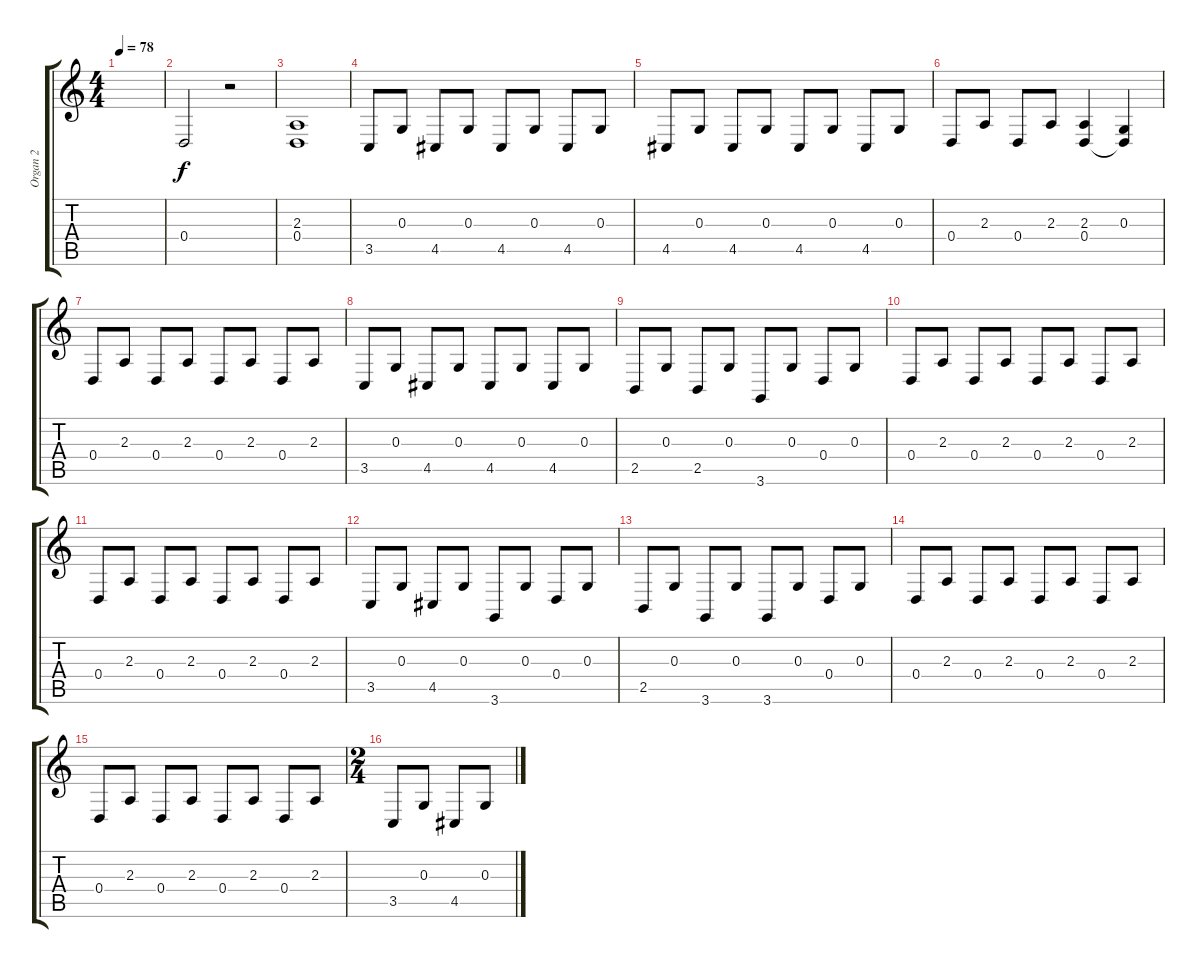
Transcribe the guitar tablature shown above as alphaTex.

\track ("Organ 2" "Organ 2") {instrument electricpiano1}
\staff {score tabs}
\tuning (E4 B3 G3 D3 A2 E2) {hide}
\ts (4 4)
\tempo 78
\clef g2
\ks c
|
0.4.2 r.2 |
(2.3 0.4).1 |
3.5.8 0.3.8 4.5.8 0.3.8 4.5.8 0.3.8 4.5.8 0.3.8 |
4.5.8 0.3.8 4.5.8 0.3.8 4.5.8 0.3.8 4.5.8 0.3.8 |
0.4.8 2.3.8 0.4.8 2.3.8 (2.3 0.4).4 (0.3 0.4{t}).4 |
0.4.8 2.3.8 0.4.8 2.3.8 0.4.8 2.3.8 0.4.8 2.3.8 |
3.5.8 0.3.8 4.5.8 0.3.8 4.5.8 0.3.8 4.5.8 0.3.8 |
2.5.8 0.3.8 2.5.8 0.3.8 3.6.8 0.3.8 0.4.8 0.3.8 |
0.4.8 2.3.8 0.4.8 2.3.8 0.4.8 2.3.8 0.4.8 2.3.8 |
0.4.8 2.3.8 0.4.8 2.3.8 0.4.8 2.3.8 0.4.8 2.3.8 |
3.5.8 0.3.8 4.5.8 0.3.8 3.6.8 0.3.8 0.4.8 0.3.8 |
2.5.8 0.3.8 3.6.8 0.3.8 3.6.8 0.3.8 0.4.8 0.3.8 |
0.4.8 2.3.8 0.4.8 2.3.8 0.4.8 2.3.8 0.4.8 2.3.8 |
0.4.8 2.3.8 0.4.8 2.3.8 0.4.8 2.3.8 0.4.8 2.3.8 |
\ts (2 4)
3.5.8 0.3.8 4.5.8 0.3.8
